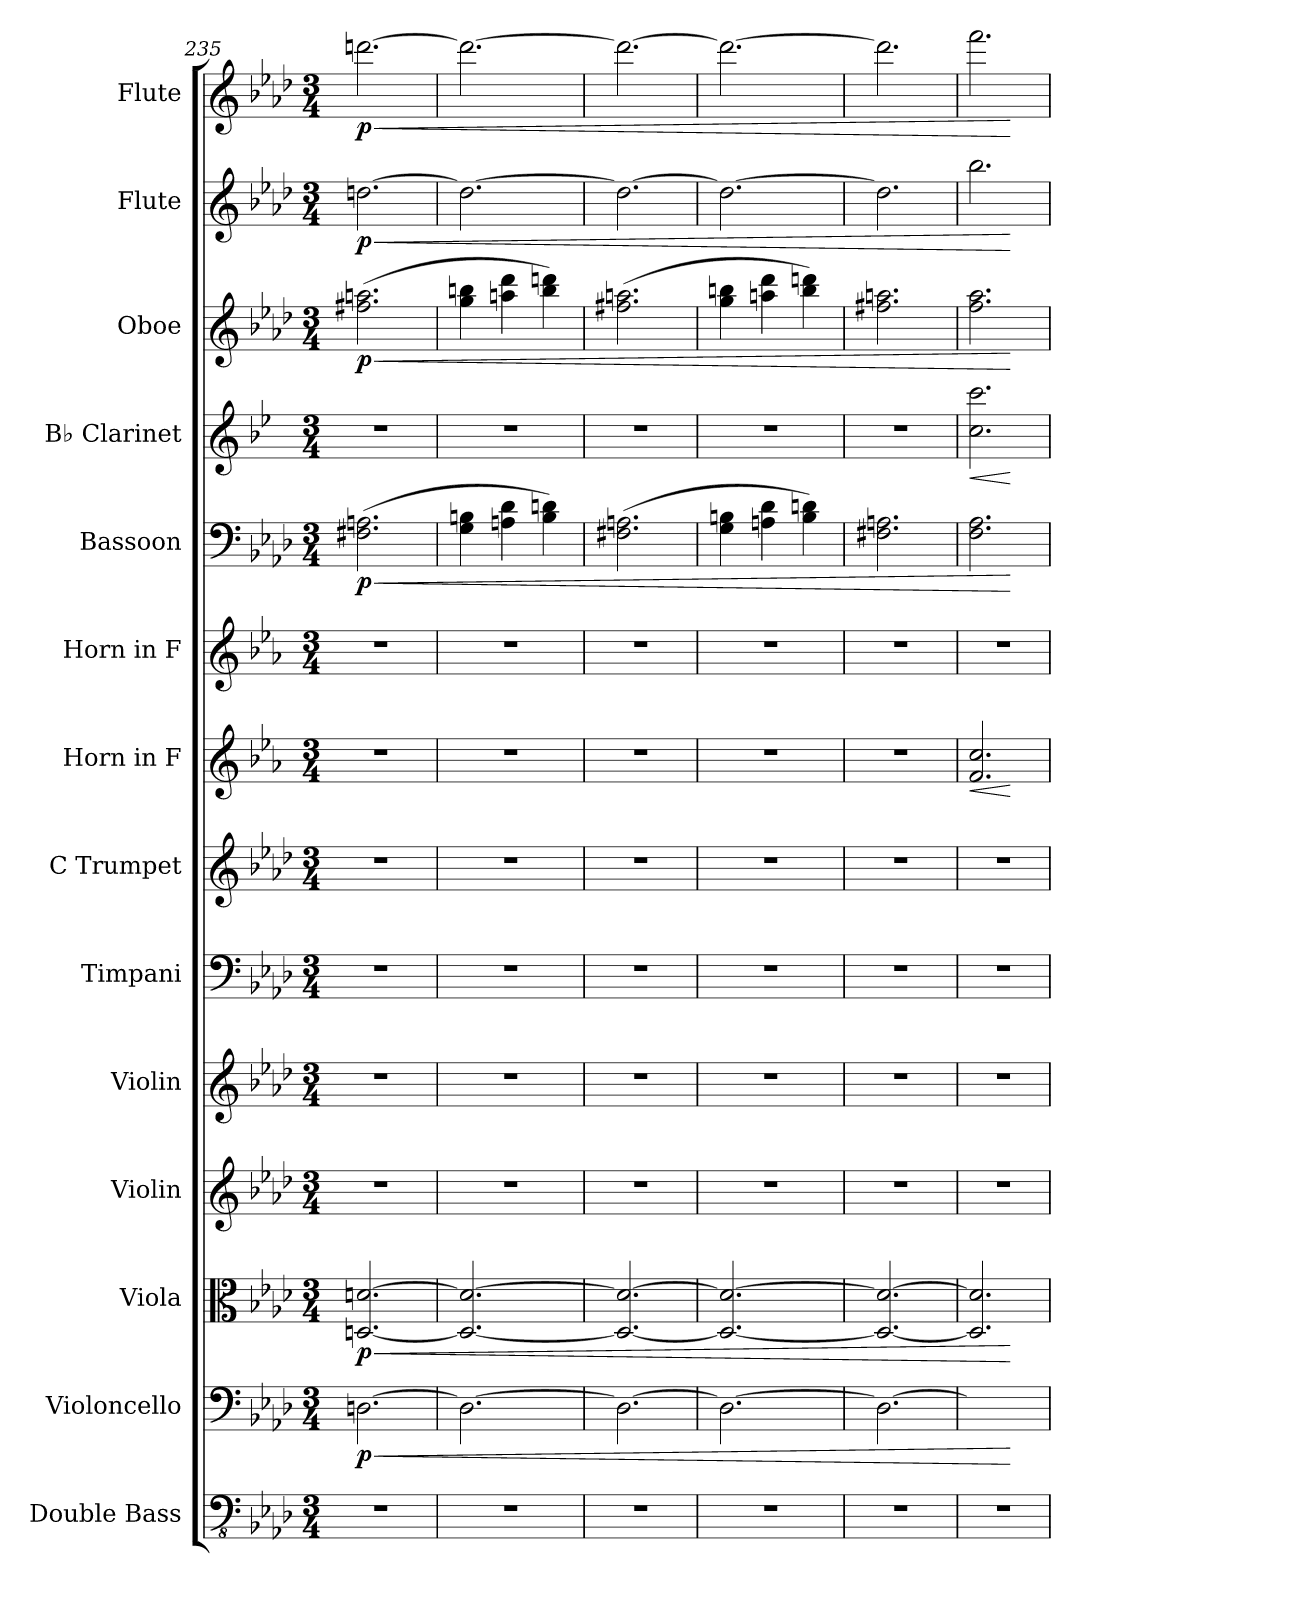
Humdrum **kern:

**kern	**kern	**dynam	**kern	**dynam	**kern	**kern	**kern	**kern	**kern	**dynam	**kern	**kern	**dynam	**kern	**dynam	**kern	**dynam	**kern	**dynam	**kern	**dynam
*part14	*part13	*part13	*part12	*part12	*part11	*part10	*part9	*part8	*part7	*part7	*part6	*part5	*part5	*part4	*part4	*part3	*part3	*part2	*part2	*part1	*part1
*staff14	*staff13	*staff13	*staff12	*staff12	*staff11	*staff10	*staff9	*staff8	*staff7	*staff7	*staff6	*staff5	*staff5	*staff4	*staff4	*staff3	*staff3	*staff2	*staff2	*staff1	*staff1
*I"Double Bass	*I"Violoncello	*	*I"Viola	*	*I"Violin	*I"Violin	*I"Timpani	*I"C Trumpet	*I"Horn in F	*	*I"Horn in F	*I"Bassoon	*	*I"B♭ Clarinet	*	*I"Oboe	*	*I"Flute	*	*I"Flute	*
*I'Db.	*I'Vc.	*	*I'Vla.	*	*I'Vln.	*I'Vln.	*I'Timp.	*I'C Tpt.	*	*	*	*I'Bsn.	*	*I'B♭ Cl.	*	*I'Ob.	*	*I'Fl.	*	*I'Fl.	*
*clefFv4	*clefF4	*	*clefC3	*	*clefG2	*clefG2	*clefF4	*clefG2	*clefG2	*	*clefG2	*clefF4	*	*clefG2	*	*clefG2	*	*clefG2	*	*clefG2	*
*ITrd7c12	*	*	*	*	*	*	*	*	*ITrd4c7	*	*ITrd4c7	*	*	*ITrd1c2	*	*	*	*	*	*	*
*k[b-e-a-d-]	*k[b-e-a-d-]	*	*k[b-e-a-d-]	*	*k[b-e-a-d-]	*k[b-e-a-d-]	*k[b-e-a-d-]	*k[b-e-a-d-]	*k[b-e-a-d-]	*	*k[b-e-a-d-]	*k[b-e-a-d-]	*	*k[b-e-a-d-]	*	*k[b-e-a-d-]	*	*k[b-e-a-d-]	*	*k[b-e-a-d-]	*
*M3/4	*M3/4	*	*M3/4	*	*M3/4	*M3/4	*M3/4	*M3/4	*M3/4	*	*M3/4	*M3/4	*	*M3/4	*	*M3/4	*	*M3/4	*	*M3/4	*
=235	=235	=235	=235	=235	=235	=235	=235	=235	=235	=235	=235	=235	=235	=235	=235	=235	=235	=235	=235	=235	=235
!	!	!LO:HP:b	!	!LO:HP:b	!	!	!	!	!	!	!	!	!LO:HP:b	!	!	!	!LO:HP:b	!	!LO:HP:b	!	!LO:HP:b
!	!	!LO:DY:n=1:b	!	!LO:DY:n=1:b	!	!	!	!	!	!	!	!	!LO:DY:n=1:b	!	!	!	!LO:DY:n=1:b	!	!LO:DY:n=1:b	!	!LO:DY:n=1:b
2.r	[2.Dn\	< p	[2.Dn/ [2.dn/	< p	2.r	2.r	2.r	2.r	2.r	.	2.r	(2.F#X\ 2.An\	< p	2.r	.	(2.ff#X\ 2.aan\	< p	[2.ddn\	< p	[2.dddn\	< p
=236	=236	=236	=236	=236	=236	=236	=236	=236	=236	=236	=236	=236	=236	=236	=236	=236	=236	=236	=236	=236	=236
2.r	2.D\_	.	2.D/_ 2.d/_	.	2.r	2.r	2.r	2.r	2.r	.	2.r	4G\ 4Bn\	.	2.r	.	4gg\ 4bbn\	.	2.dd\_	.	2.ddd\_	.
.	.	.	.	.	.	.	.	.	.	.	.	4An\ 4d-\	.	.	.	4aan\ 4ddd-\	.	.	.	.	.
.	.	.	.	.	.	.	.	.	.	.	.	4B\ 4dn\)	.	.	.	4bb\ 4dddn\)	.	.	.	.	.
=237	=237	=237	=237	=237	=237	=237	=237	=237	=237	=237	=237	=237	=237	=237	=237	=237	=237	=237	=237	=237	=237
2.r	2.D\_	.	2.D/_ 2.d/_	.	2.r	2.r	2.r	2.r	2.r	.	2.r	(2.F#X\ 2.An\	.	2.r	.	(2.ff#X\ 2.aan\	.	2.dd\_	.	2.ddd\_	.
=238	=238	=238	=238	=238	=238	=238	=238	=238	=238	=238	=238	=238	=238	=238	=238	=238	=238	=238	=238	=238	=238
2.r	2.D\_	.	2.D/_ 2.d/_	.	2.r	2.r	2.r	2.r	2.r	.	2.r	4G\ 4Bn\	.	2.r	.	4gg\ 4bbn\	.	2.dd\_	.	2.ddd\_	.
.	.	.	.	.	.	.	.	.	.	.	.	4An\ 4d-\	.	.	.	4aan\ 4ddd-\	.	.	.	.	.
.	.	.	.	.	.	.	.	.	.	.	.	4B\ 4dn\)	.	.	.	4bb\ 4dddn\)	.	.	.	.	.
=239	=239	=239	=239	=239	=239	=239	=239	=239	=239	=239	=239	=239	=239	=239	=239	=239	=239	=239	=239	=239	=239
2.r	2.D\_	.	2.D/_ 2.d/_	.	2.r	2.r	2.r	2.r	2.r	.	2.r	2.F#X\ 2.An\	.	2.r	.	2.ff#X\ 2.aan\	.	2.dd\]	.	2.ddd\]	.
=240	=240	=240	=240	=240	=240	=240	=240	=240	=240	=240	=240	=240	=240	=240	=240	=240	=240	=240	=240	=240	=240
!	!	!	!	!	!	!	!	!	!	!LO:HP:b	!	!	!	!	!LO:HP:b	!	!	!	!	!	!
2.r	2.D\yy]	.	2.D/] 2.d/]	.	2.r	2.r	2.r	2.r	2.B-/ 2.f/	<	2.r	2.F\ 2.A-\	.	2.b-\ 2.bb-\	<	2.ff\ 2.aa-\	.	2.bb-\	.	2.fff\	.
.	.	[	.	[	.	.	.	.	.	[	.	.	[	.	[	.	[	.	[	.	[
=	=	=	=	=	=	=	=	=	=	=	=	=	=	=	=	=	=	=	=	=	=
*-	*-	*-	*-	*-	*-	*-	*-	*-	*-	*-	*-	*-	*-	*-	*-	*-	*-	*-	*-	*-	*-
